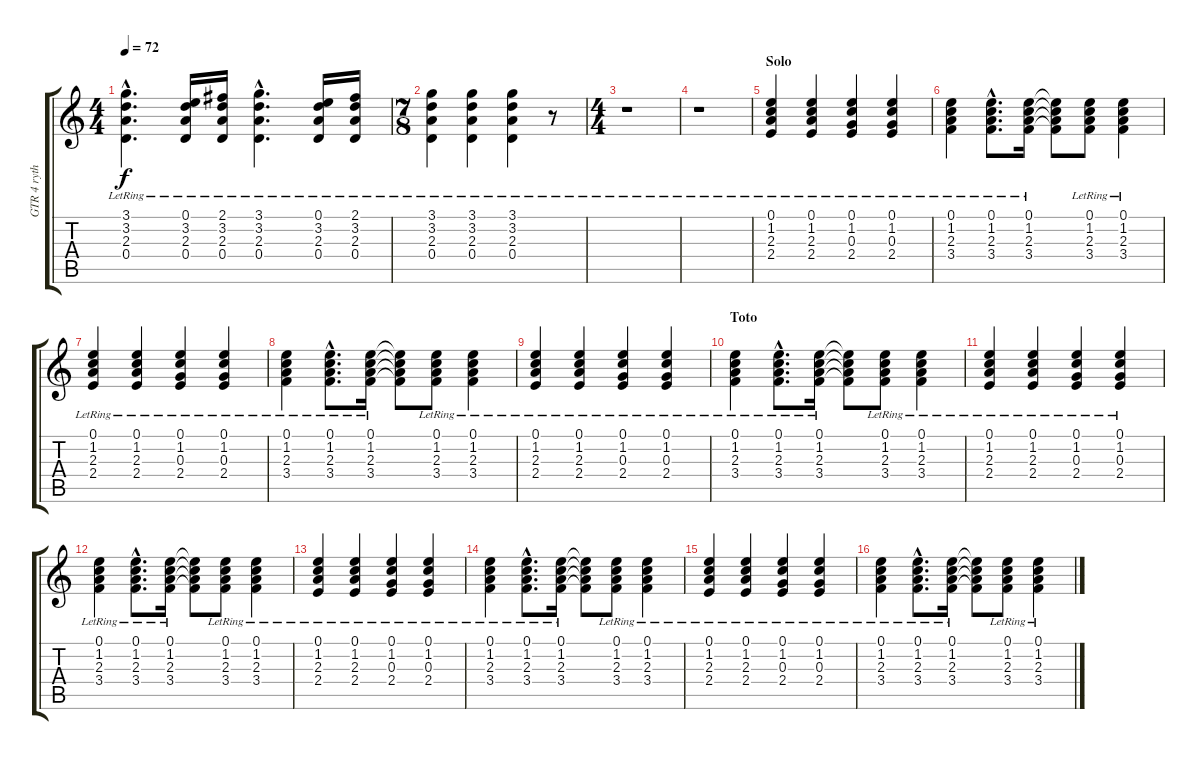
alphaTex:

\track ("GTR 4 rythm acoust." "GTR 4 ryth") {instrument acousticguitarsteel}
\staff {score tabs}
\tuning (E4 B3 G3 D3 A2 E2) {hide}
\ts (4 4)
\tempo 72
\clef g2
\ks c
(3.1{hac lr} 3.2{hac lr} 2.3{hac lr} 0.4{hac lr}).4{d dy f} (0.1{lr} 3.2{lr} 2.3{lr} 0.4{lr}).16 (2.1{lr} 3.2{lr} 2.3{lr} 0.4{lr}).16 (3.1{hac lr} 3.2{hac lr} 2.3{hac lr} 0.4{hac lr}).4{d} (0.1{lr} 3.2{lr} 2.3{lr} 0.4{lr}).16 (2.1{lr} 3.2{lr} 2.3{lr} 0.4{lr}).16 |
\ts (7 8)
(3.1{lr} 3.2{lr} 2.3{lr} 0.4{lr}).4 (3.1{lr} 3.2{lr} 2.3{lr} 0.4{lr}).4 (3.1{lr} 3.2{lr} 2.3{lr} 0.4{lr}).4 r.8 |
\ts (4 4)
r.1 |
r.1 |
\section ("" "Solo")
(0.1{lr} 1.2{lr} 2.3{lr} 2.4{lr}).4 (0.1{lr} 1.2{lr} 2.3{lr} 2.4{lr}).4 (0.1{lr} 1.2{lr} 0.3{lr} 2.4{lr}).4 (0.1{lr} 1.2{lr} 0.3{lr} 2.4{lr}).4 |
(0.1{lr} 1.2{lr} 2.3{lr} 3.4{lr}).4 (0.1{hac lr} 1.2{hac lr} 2.3{hac lr} 3.4{hac lr}).8{d} (0.1{lr} 1.2{lr} 2.3{lr} 3.4{lr}).16 (0.1{t} 1.2{t} 2.3{t} 3.4{t}).8 (0.1{lr} 1.2{lr} 2.3{lr} 3.4{lr}).8 (0.1{lr} 1.2{lr} 2.3{lr} 3.4{lr}).4 |
(0.1{lr} 1.2{lr} 2.3{lr} 2.4{lr}).4 (0.1{lr} 1.2{lr} 2.3{lr} 2.4{lr}).4 (0.1{lr} 1.2{lr} 0.3{lr} 2.4{lr}).4 (0.1{lr} 1.2{lr} 0.3{lr} 2.4{lr}).4 |
(0.1{lr} 1.2{lr} 2.3{lr} 3.4{lr}).4 (0.1{hac lr} 1.2{hac lr} 2.3{hac lr} 3.4{hac lr}).8{d} (0.1{lr} 1.2{lr} 2.3{lr} 3.4{lr}).16 (0.1{t} 1.2{t} 2.3{t} 3.4{t}).8 (0.1{lr} 1.2{lr} 2.3{lr} 3.4{lr}).8 (0.1{lr} 1.2{lr} 2.3{lr} 3.4{lr}).4 |
(0.1{lr} 1.2{lr} 2.3{lr} 2.4{lr}).4 (0.1{lr} 1.2{lr} 2.3{lr} 2.4{lr}).4 (0.1{lr} 1.2{lr} 0.3{lr} 2.4{lr}).4 (0.1{lr} 1.2{lr} 0.3{lr} 2.4{lr}).4 |
\section ("" "Toto")
(0.1{lr} 1.2{lr} 2.3{lr} 3.4{lr}).4 (0.1{hac lr} 1.2{hac lr} 2.3{hac lr} 3.4{hac lr}).8{d} (0.1{lr} 1.2{lr} 2.3{lr} 3.4{lr}).16 (0.1{t} 1.2{t} 2.3{t} 3.4{t}).8 (0.1{lr} 1.2{lr} 2.3{lr} 3.4{lr}).8 (0.1{lr} 1.2{lr} 2.3{lr} 3.4{lr}).4 |
(0.1{lr} 1.2{lr} 2.3{lr} 2.4{lr}).4 (0.1{lr} 1.2{lr} 2.3{lr} 2.4{lr}).4 (0.1{lr} 1.2{lr} 0.3{lr} 2.4{lr}).4 (0.1{lr} 1.2{lr} 0.3{lr} 2.4{lr}).4 |
(0.1{lr} 1.2{lr} 2.3{lr} 3.4{lr}).4 (0.1{hac lr} 1.2{hac lr} 2.3{hac lr} 3.4{hac lr}).8{d} (0.1{lr} 1.2{lr} 2.3{lr} 3.4{lr}).16 (0.1{t} 1.2{t} 2.3{t} 3.4{t}).8 (0.1{lr} 1.2{lr} 2.3{lr} 3.4{lr}).8 (0.1{lr} 1.2{lr} 2.3{lr} 3.4{lr}).4 |
(0.1{lr} 1.2{lr} 2.3{lr} 2.4{lr}).4 (0.1{lr} 1.2{lr} 2.3{lr} 2.4{lr}).4 (0.1{lr} 1.2{lr} 0.3{lr} 2.4{lr}).4 (0.1{lr} 1.2{lr} 0.3{lr} 2.4{lr}).4 |
(0.1{lr} 1.2{lr} 2.3{lr} 3.4{lr}).4 (0.1{hac lr} 1.2{hac lr} 2.3{hac lr} 3.4{hac lr}).8{d} (0.1{lr} 1.2{lr} 2.3{lr} 3.4{lr}).16 (0.1{t} 1.2{t} 2.3{t} 3.4{t}).8 (0.1{lr} 1.2{lr} 2.3{lr} 3.4{lr}).8 (0.1{lr} 1.2{lr} 2.3{lr} 3.4{lr}).4 |
(0.1{lr} 1.2{lr} 2.3{lr} 2.4{lr}).4 (0.1{lr} 1.2{lr} 2.3{lr} 2.4{lr}).4 (0.1{lr} 1.2{lr} 0.3{lr} 2.4{lr}).4 (0.1{lr} 1.2{lr} 0.3{lr} 2.4{lr}).4 |
(0.1{lr} 1.2{lr} 2.3{lr} 3.4{lr}).4 (0.1{hac lr} 1.2{hac lr} 2.3{hac lr} 3.4{hac lr}).8{d} (0.1{lr} 1.2{lr} 2.3{lr} 3.4{lr}).16 (0.1{t} 1.2{t} 2.3{t} 3.4{t}).8 (0.1{lr} 1.2{lr} 2.3{lr} 3.4{lr}).8 (0.1{lr} 1.2{lr} 2.3{lr} 3.4{lr}).4
